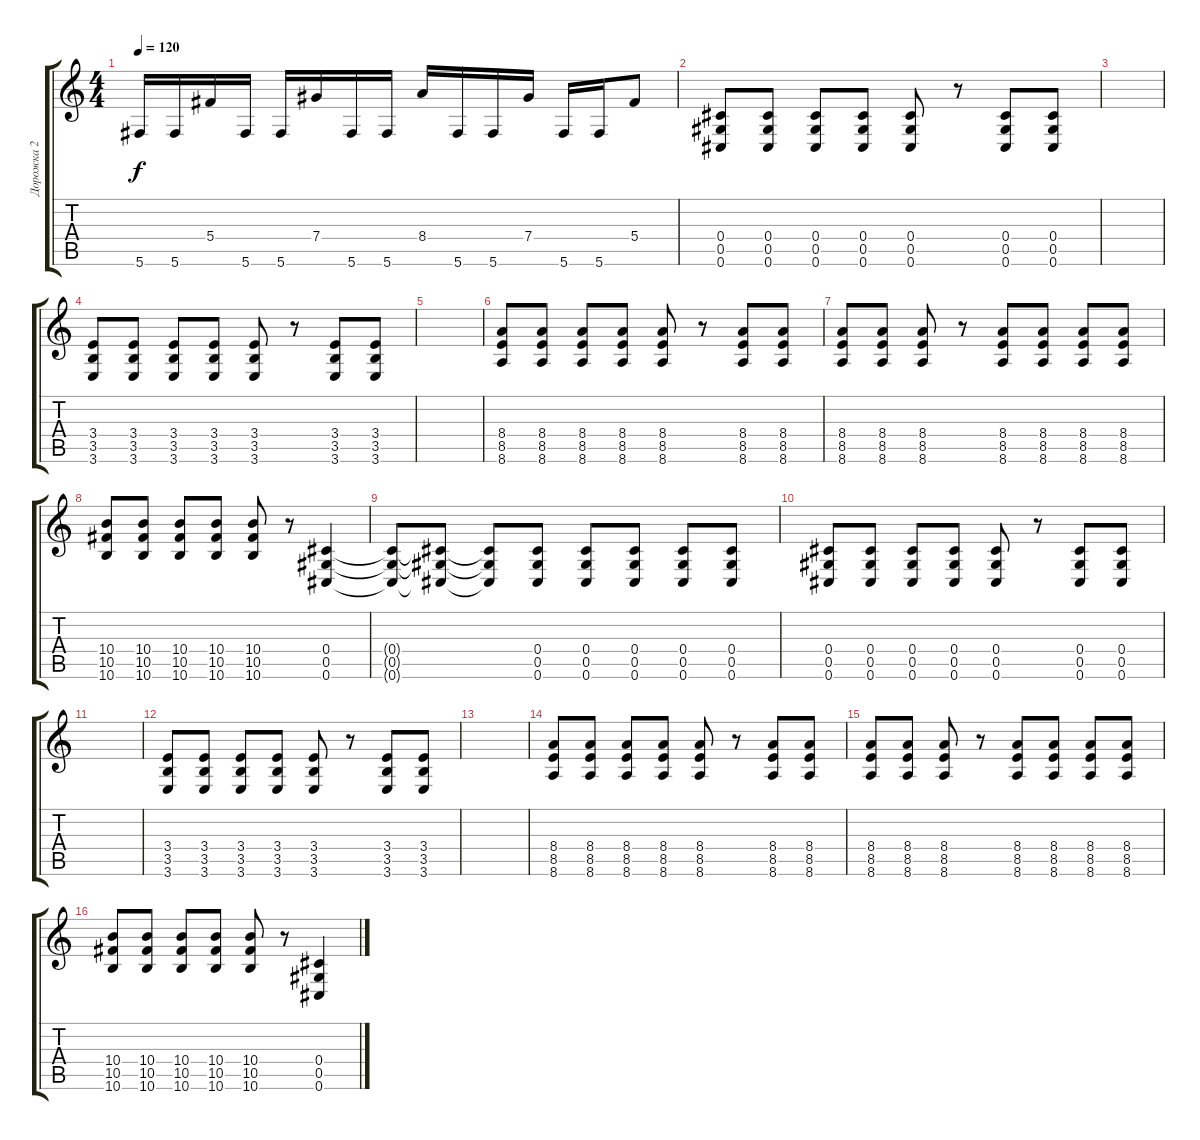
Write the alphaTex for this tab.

\track ("Дорожка 2" "Дорожка 2") {instrument acousticguitarsteel}
\staff {score tabs}
\tuning (Eb4 Bb3 Gb3 Db3 Ab2 Db2) {hide}
\ts (4 4)
\tempo 120
\clef g2
\ks c
5.6.16{dy f} 5.6.16 5.4.16 5.6.16 5.6.16 7.4.16 5.6.16 5.6.16 8.4.16 5.6.16 5.6.16 7.4.16 5.6.16 5.6.16 5.4.8 |
(0.4 0.5 0.6).8 (0.4 0.5 0.6).8 (0.4 0.5 0.6).8 (0.4 0.5 0.6).8 (0.4 0.5 0.6).8 r.8 (0.4 0.5 0.6).8 (0.4 0.5 0.6).8 |
|
(3.4 3.5 3.6).8 (3.4 3.5 3.6).8 (3.4 3.5 3.6).8 (3.4 3.5 3.6).8 (3.4 3.5 3.6).8 r.8 (3.4 3.5 3.6).8 (3.4 3.5 3.6).8 |
|
(8.4 8.5 8.6).8 (8.4 8.5 8.6).8 (8.4 8.5 8.6).8 (8.4 8.5 8.6).8 (8.4 8.5 8.6).8 r.8 (8.4 8.5 8.6).8 (8.4 8.5 8.6).8 |
(8.4 8.5 8.6).8 (8.4 8.5 8.6).8 (8.4 8.5 8.6).8 r.8 (8.4 8.5 8.6).8 (8.4 8.5 8.6).8 (8.4 8.5 8.6).8 (8.4 8.5 8.6).8 |
(10.4 10.5 10.6).8 (10.4 10.5 10.6).8 (10.4 10.5 10.6).8 (10.4 10.5 10.6).8 (10.4 10.5 10.6).8 r.8 (0.4 0.5 0.6).4 |
(0.4{t} 0.5{t} 0.6{t}).8 (0.4{t} 0.5{t} 0.6{t}).8 (0.4{t} 0.5{t} 0.6{t}).8 (0.4 0.5 0.6).8 (0.4 0.5 0.6).8 (0.4 0.5 0.6).8 (0.4 0.5 0.6).8 (0.4 0.5 0.6).8 |
(0.4 0.5 0.6).8 (0.4 0.5 0.6).8 (0.4 0.5 0.6).8 (0.4 0.5 0.6).8 (0.4 0.5 0.6).8 r.8 (0.4 0.5 0.6).8 (0.4 0.5 0.6).8 |
|
(3.4 3.5 3.6).8 (3.4 3.5 3.6).8 (3.4 3.5 3.6).8 (3.4 3.5 3.6).8 (3.4 3.5 3.6).8 r.8 (3.4 3.5 3.6).8 (3.4 3.5 3.6).8 |
|
(8.4 8.5 8.6).8 (8.4 8.5 8.6).8 (8.4 8.5 8.6).8 (8.4 8.5 8.6).8 (8.4 8.5 8.6).8 r.8 (8.4 8.5 8.6).8 (8.4 8.5 8.6).8 |
(8.4 8.5 8.6).8 (8.4 8.5 8.6).8 (8.4 8.5 8.6).8 r.8 (8.4 8.5 8.6).8 (8.4 8.5 8.6).8 (8.4 8.5 8.6).8 (8.4 8.5 8.6).8 |
(10.4 10.5 10.6).8 (10.4 10.5 10.6).8 (10.4 10.5 10.6).8 (10.4 10.5 10.6).8 (10.4 10.5 10.6).8 r.8 (0.4 0.5 0.6).4
